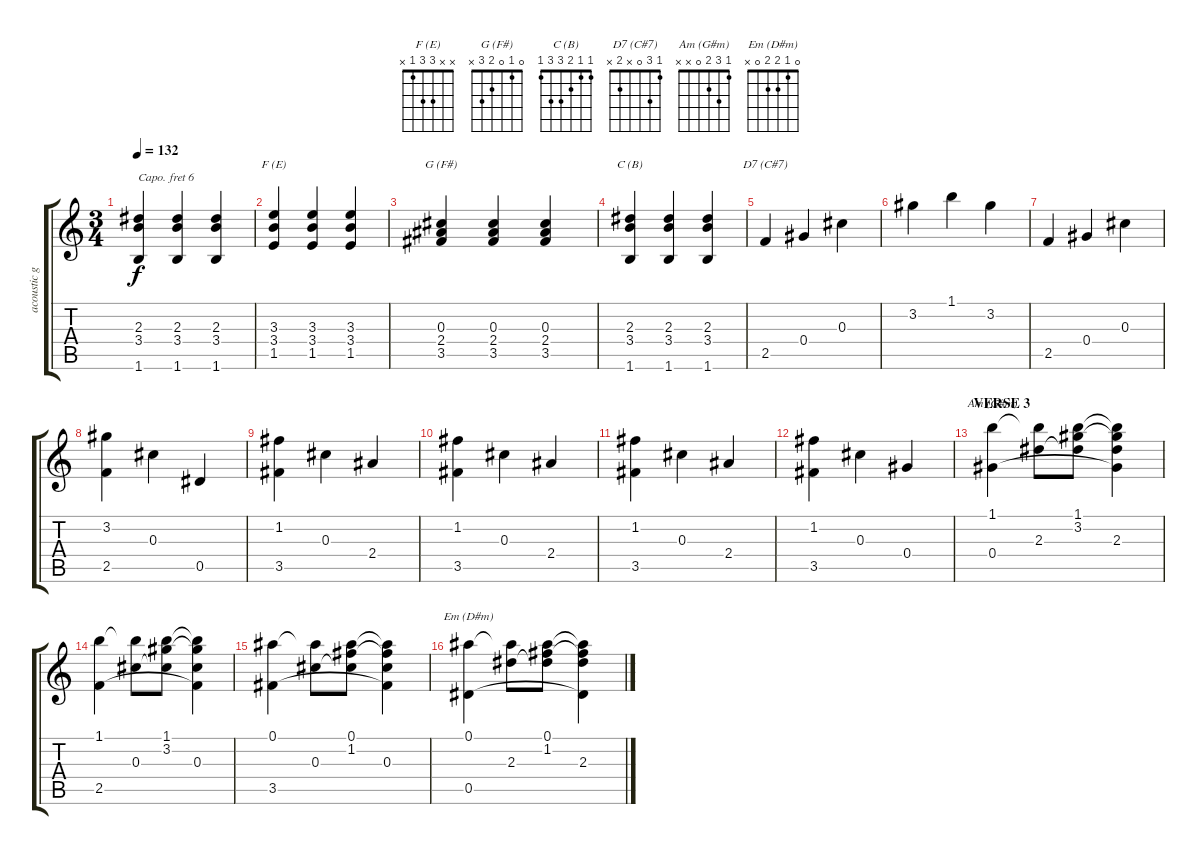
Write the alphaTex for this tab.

\track ("acoustic guitar (standard tuning, capo 6" "acoustic g") {instrument acousticguitarsteel}
\staff {score tabs}
\capo 6
\tuning (E4 B3 G3 D3 A2 E2) {hide}
\chord ("F (E)" x x 3 3 1 x)
\chord ("G (F#)" 0 1 0 2 3 x)
\chord ("C (B)" 1 1 2 3 3 1)
\chord ("D7 (C#7)" 1 3 0 x 2 x)
\chord ("Am (G#m)" 1 3 2 0 x x)
\chord ("Em (D#m)" 0 1 2 2 0 x)
\ts (3 4)
\tempo 132
\clef g2
\ks c
(2.3 3.4 1.6).4{dy f} (2.3 3.4 1.6).4 (2.3 3.4 1.6).4 |
(3.3 3.4 1.5).4{ch "F (E)"} (3.3 3.4 1.5).4 (3.3 3.4 1.5).4 |
(0.3 2.4 3.5).4{ch "G (F#)"} (0.3 2.4 3.5).4 (0.3 2.4 3.5).4 |
(2.3 3.4 1.6).4{ch "C (B)"} (2.3 3.4 1.6).4 (2.3 3.4 1.6).4 |
2.5.4{ch "D7 (C#7)"} 0.4.4 0.3.4 |
3.2.4 1.1.4 3.2.4 |
2.5.4 0.4.4 0.3.4 |
(3.2 2.5).4 0.3.4 0.5.4 |
(1.2 3.5).4 0.3.4 2.4.4 |
(1.2 3.5).4 0.3.4 2.4.4 |
(1.2 3.5).4 0.3.4 2.4.4 |
(1.2 3.5).4 0.3.4 0.4.4 |
\section ("" "VERSE 3")
(1.1 0.4).4{ch "Am (G#m)"} (1.1{t} 2.3).8 (1.1 3.2 2.3{t}).8 (1.1{t} 3.2{t} 2.3 0.4{t}).4 |
(1.1 2.5).4 (1.1{t} 0.3).8 (1.1 3.2 0.3{t}).8 (1.1{t} 3.2{t} 0.3 2.5{t}).4 |
(0.1 3.5).4 (0.1{t} 0.3).8 (0.1 1.2 0.3{t}).8 (0.1{t} 1.2{t} 0.3 3.5{t}).4 |
(0.1 0.5).4{ch "Em (D#m)"} (0.1{t} 2.3).8 (0.1 1.2 2.3{t}).8 (0.1{t} 1.2{t} 2.3 0.5{t}).4
